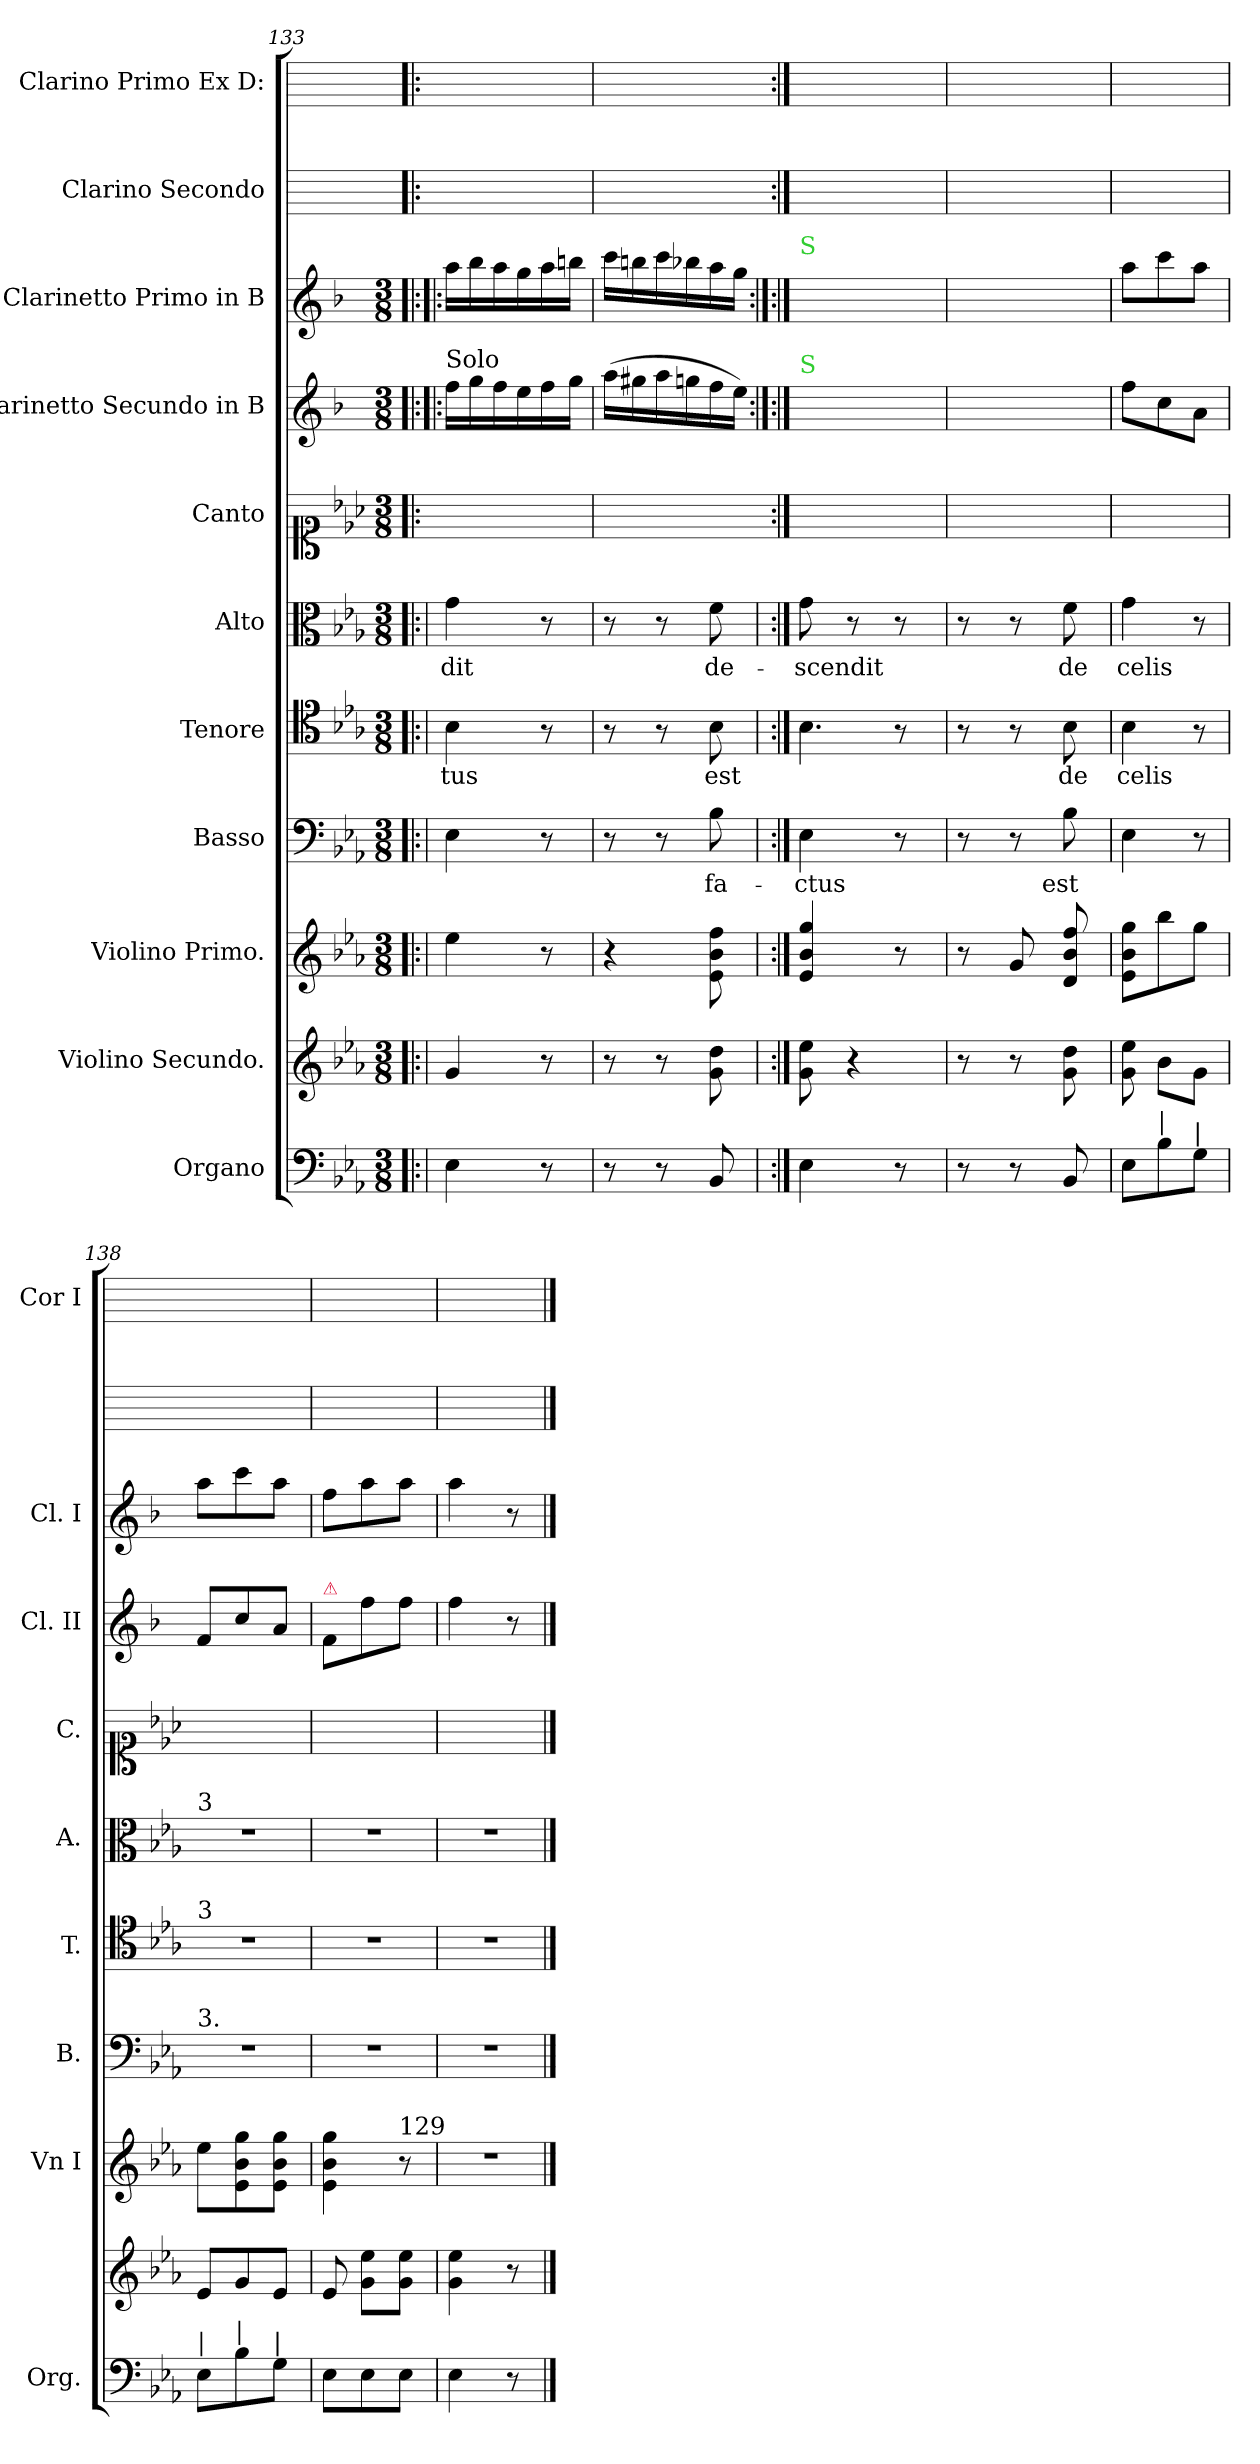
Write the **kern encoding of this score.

**kern	**kern	**kern	**kern	**text	**kern	**text	**kern	**text	**kern	**kern	**dynam	**kern	**kern	**kern
*part11	*part10	*part9	*part8	*part8	*part7	*part7	*part6	*part6	*part5	*part4	*part4	*part3	*part2	*part1
*staff11	*staff10	*staff9	*staff8	*staff8	*staff7	*staff7	*staff6	*staff6	*staff5	*staff4	*staff4	*staff3	*staff2	*staff1
*I"Organo	*I"Violino Secundo.	*I"Violino Primo.	*I"Basso	*	*I"Tenore	*	*I"Alto	*	*I"Canto	*I"Clarinetto Secundo in B	*	*I"Clarinetto Primo in B	*I"Clarino Secondo	*I"Clarino Primo Ex D:
*I'Org.	*	*I'Vn I	*I'B.	*	*I'T.	*	*I'A.	*	*I'C.	*I'Cl. II	*	*I'Cl. I	*	*I'Cor I
*clefF4	*clefG2	*clefG2	*clefF4	*	*clefC4	*	*clefC3	*	*clefC1	*clefG2	*	*clefG2	*	*
*	*	*	*	*	*	*	*	*	*	*ITrd1c2	*	*ITrd1c2	*	*
*k[b-e-a-]	*k[b-e-a-]	*k[b-e-a-]	*k[b-e-a-]	*	*k[b-e-a-]	*	*k[b-e-a-]	*	*k[b-e-a-]	*k[b-e-a-]	*	*k[b-e-a-]	*	*
*E-:	*E-:	*E-:	*E-:	*	*E-:	*	*E-:	*	*E-:	*E-:	*	*E-:	*	*
*M3/8	*M3/8	*M3/8	*M3/8	*	*M3/8	*	*M3/8	*	*M3/8	*M3/8	*	*M3/8	*	*
=133	=133	=133	=133	=133	=133	=133	=133	=133	=133	=133!|:	=133	=133!|:	=133	=133
!	!	!	!	!	!	!	!	!	!	!LO:TX:a:t=Solo	!	!	!	!
4E-\	4g/	4ee-\	4E-\	.	4B-\	-tus	4g\	-dit	4.ryy	16ee-\LL	.	16gg\LL	4.ryy	4.ryy
.	.	.	.	.	.	.	.	.	.	16ff\	.	16aa-\	.	.
.	.	.	.	.	.	.	.	.	.	16ee-\	.	16gg\	.	.
.	.	.	.	.	.	.	.	.	.	16dd\	.	16ff\	.	.
8r	8r	8r	8r	.	8r	.	8r	.	.	16ee-\	.	16gg\	.	.
.	.	.	.	.	.	.	.	.	.	16ff\JJ	.	16aan\JJ	.	.
=134	=134	=134	=134	=134	=134	=134	=134	=134	=134	=134	=134	=134	=134	=134
8r	8r	4r	8r	.	8r	.	8r	.	4.ryy	(16gg\LL	.	16bb-\LL	4.ryy	4.ryy
.	.	.	.	.	.	.	.	.	.	16ff#X\	.	16aan\	.	.
8r	8r	.	8r	.	8r	.	8r	.	.	16gg\	.	16bb-\	.	.
.	.	.	.	.	.	.	.	.	.	16ffn\	.	16aa-X\	.	.
!	!	!	!	!	!	!	!	!LO:LY:i	!	!	!	!	!	!
8BB-/	8g\ 8dd\	8e-\ 8b-\ 8ff\	8B-\	fa-	8B-\	est	8f\	de-	.	16ee-\	.	16gg\	.	.
.	.	.	.	.	.	.	.	.	.	16dd\JJ)	.	16ff\JJ	.	.
=135	=135	=135	=135	=135	=135	=135	=135	=135	=135	=135:|!	=135	=135:|!	=135	=135
!	!	!	!	!	!	!	!	!	!	!	!	!LO:TX:a:color=limegreen:t=S	!	!
!	!	!	!	!	!	!	!	!	!	!LO:TX:a:color=limegreen:t=S	!	!	!	!
!	!	!	!	!	!LO:N:vis=4.	!	!	!LO:LY:i	!	!	!	!	!	!
4E-\	8g\ 8ee-\	4e-/ 4b-/ 4gg/	4E-\	-ctus	4B-\	.	8g\	-scendit	4.ryy	16ee-\LLyy	.	16gg\LLyy	4.ryy	4.ryy
.	.	.	.	.	.	.	.	.	.	16ff\yy	.	16aa-\yy	.	.
.	4r	.	.	.	.	.	8r	.	.	16ee-\yy	.	16gg\yy	.	.
.	.	.	.	.	.	.	.	.	.	16dd\yy	.	16ff\yy	.	.
8r	.	8r	8r	.	8r	.	8r	.	.	16ee-\yy	.	16gg\yy	.	.
.	.	.	.	.	.	.	.	.	.	16ff\JJyy	.	16aan\JJyy	.	.
=136	=136	=136	=136	=136	=136	=136	=136	=136	=136	=136	=136	=136	=136	=136
8r	8r	8r	8r	.	8r	.	8r	.	4.ryy	16gg\LLyy	.	16bb-\LLyy	4.ryy	4.ryy
.	.	.	.	.	.	.	.	.	.	16ff#X\yy	.	16aan\yy	.	.
8r	8r	8g/	8r	.	8r	.	8r	.	.	16gg\yy	.	16bb-\yy	.	.
.	.	.	.	.	.	.	.	.	.	16ffn\yy	.	16aa-X\yy	.	.
8BB-/	8g\ 8dd\	8d/ 8b-/ 8ff/	8B-\	est	8B-\	de	8f\	de	.	16ee-\yy	.	16gg\yy	.	.
.	.	.	.	.	.	.	.	.	.	16dd\JJyy	.	16ff\JJyy	.	.
=137	=137	=137	=137	=137	=137	=137	=137	=137	=137	=137	=137	=137	=137	=137
!	!	!	!	!	!	!	!	!	!	!	!LO:DY:a	!	!	!
8E-\L	8g\ 8ee-\	8e-\ 8b-\ 8gg\L	4E-\	.	4B-\	celis	4g\	celis	4.ryy	8ee-\L	for	8gg\L	4.ryy	4.ryy
!LO:TX:a:t=|	!	!	!	!	!	!	!	!	!	!	!	!	!	!
8B-\	8b-\L	8bb-\	.	.	.	.	.	.	.	8b-\	.	8bb-\	.	.
!LO:TX:a:t=|	!	!	!	!	!	!	!	!	!	!	!	!	!	!
8G\J	8g\J	8gg\J	8r	.	8r	.	8r	.	.	8g\J	.	8gg\J	.	.
=138	=138	=138	=138	=138	=138	=138	=138	=138	=138	=138	=138	=138	=138	=138
!	!	!	!	!	!	!	!LO:TX:a:t=3	!	!	!	!	!	!	!
!	!	!	!	!	!LO:TX:a:t=3	!	!	!	!	!	!	!	!	!
!	!	!	!LO:TX:a:t=3.	!	!	!	!	!	!	!	!	!	!	!
!LO:TX:a:t=|	!	!	!	!	!	!	!	!	!	!	!	!	!	!
8E-\L	8e-/L	8ee-\L	4.r	.	4.r	.	4.r	.	4.ryy	8e-/L	.	8gg\L	4.ryy	4.ryy
!LO:TX:a:t=|	!	!	!	!	!	!	!	!	!	!	!	!	!	!
8B-\	8g/	8e-\ 8b-\ 8gg\	.	.	.	.	.	.	.	8b-/	.	8bb-\	.	.
!LO:TX:a:t=|	!	!	!	!	!	!	!	!	!	!	!	!	!	!
8G\J	8e-/J	8e-\ 8b-\ 8gg\J	.	.	.	.	.	.	.	8g/J	.	8gg\J	.	.
=139	=139	=139	=139	=139	=139	=139	=139	=139	=139	=139	=139	=139	=139	=139
!	!	!	!	!	!	!	!	!	!	!LO:TX:a:color=crimson:t=⚠	!	!	!	!
8E-\L	8e-/	4e-\ 4b-\ 4gg\	4.r	.	4.r	.	4.r	.	4.ryy	8e-/L	.	8ee-\L	4.ryy	4.ryy
8E-\	8g\ 8ee-\L	.	.	.	.	.	.	.	.	8ee-\	.	8gg\	.	.
!	!	!LO:TX:a:t=129	!	!	!	!	!	!	!	!	!	!	!	!
8E-\J	8g\ 8ee-\J	8r	.	.	.	.	.	.	.	8ee-\J	.	8gg\J	.	.
=140	=140	=140	=140	=140	=140	=140	=140	=140	=140	=140	=140	=140	=140	=140
4E-\	4g\ 4ee-\	4.r	4.r	.	4.r	.	4.r	.	4.ryy	4ee-\	.	4gg\	4.ryy	4.ryy
8r	8r	.	.	.	.	.	.	.	.	8r	.	8r	.	.
==	==	==	==	==	==	==	==	==	==	==	==	==	==	==
*-	*-	*-	*-	*-	*-	*-	*-	*-	*-	*-	*-	*-	*-	*-
